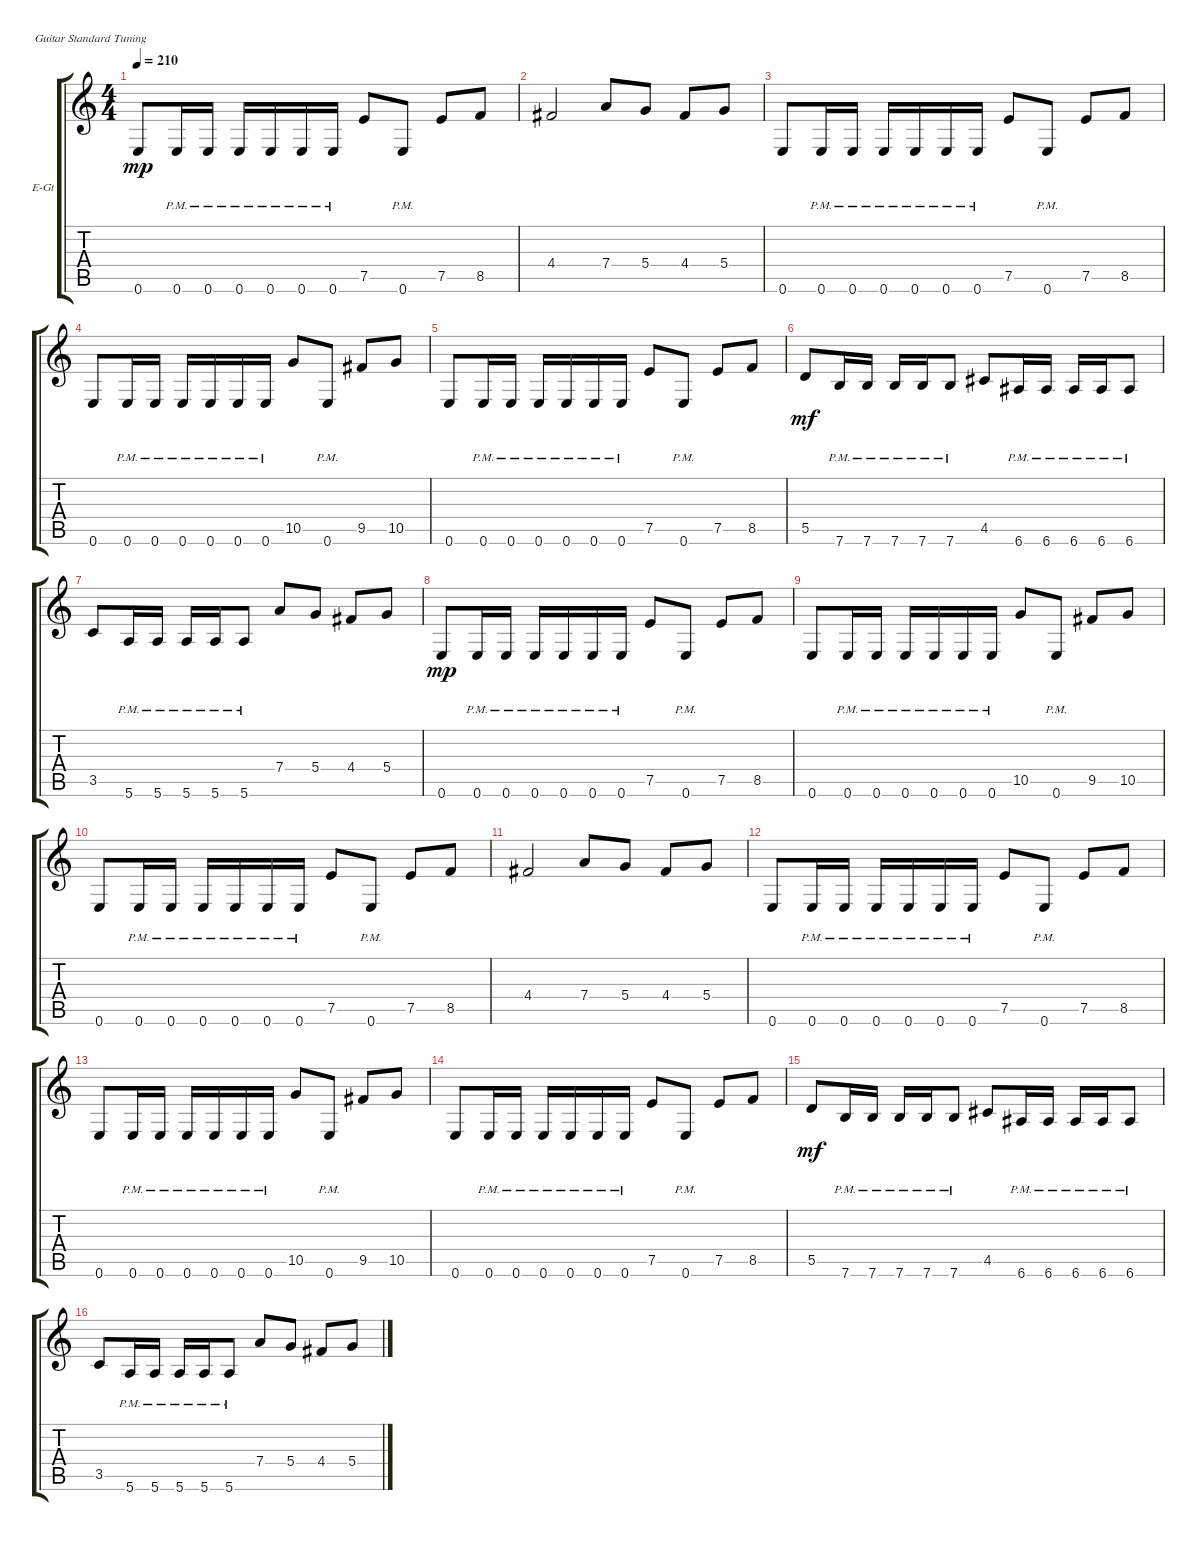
\bracketExtendMode groupsimilarinstruments
\firstSystemTrackNameOrientation horizontal
\otherSystemsTrackNameOrientation horizontal
\track ("Electric Guitar 2" "E-Gt") {instrument distortionguitar}
\staff {score tabs}
\tuning (E4 B3 G3 D3 A2 E2)
\ts (4 4)
\tempo 210
\clef g2
\ks c
0.6.8{lyrics (0 "") lyrics (1 "") lyrics (2 "") lyrics (3 "") lyrics (4 "") dy mp} 0.6{pm}.16{lyrics (0 "") lyrics (1 "") lyrics (2 "") lyrics (3 "") lyrics (4 "")} 0.6{pm}.16{lyrics (0 "") lyrics (1 "") lyrics (2 "") lyrics (3 "") lyrics (4 "")} 0.6{pm}.16 0.6{pm}.16 0.6{pm}.16 0.6{pm}.16 7.5.8 0.6{pm}.8 7.5.8 8.5.8 |
4.4.2{lyrics (0 "") lyrics (1 "") lyrics (2 "") lyrics (3 "") lyrics (4 "")} 7.4.8{lyrics (0 "") lyrics (1 "") lyrics (2 "") lyrics (3 "") lyrics (4 "")} 5.4.8{lyrics (0 "") lyrics (1 "") lyrics (2 "") lyrics (3 "") lyrics (4 "")} 4.4.8 5.4.8 |
0.6.8{lyrics (0 "") lyrics (1 "") lyrics (2 "") lyrics (3 "") lyrics (4 "")} 0.6{pm}.16{lyrics (0 "") lyrics (1 "") lyrics (2 "") lyrics (3 "") lyrics (4 "")} 0.6{pm}.16{lyrics (0 "") lyrics (1 "") lyrics (2 "") lyrics (3 "") lyrics (4 "")} 0.6{pm}.16 0.6{pm}.16 0.6{pm}.16 0.6{pm}.16 7.5.8 0.6{pm}.8 7.5.8 8.5.8 |
0.6.8{lyrics (0 "") lyrics (1 "") lyrics (2 "") lyrics (3 "") lyrics (4 "")} 0.6{pm}.16{lyrics (0 "") lyrics (1 "") lyrics (2 "") lyrics (3 "") lyrics (4 "")} 0.6{pm}.16{lyrics (0 "") lyrics (1 "") lyrics (2 "") lyrics (3 "") lyrics (4 "")} 0.6{pm}.16 0.6{pm}.16 0.6{pm}.16 0.6{pm}.16 10.5.8 0.6{pm}.8 9.5.8 10.5.8 |
0.6.8{lyrics (0 "") lyrics (1 "") lyrics (2 "") lyrics (3 "") lyrics (4 "")} 0.6{pm}.16{lyrics (0 "") lyrics (1 "") lyrics (2 "") lyrics (3 "") lyrics (4 "")} 0.6{pm}.16{lyrics (0 "") lyrics (1 "") lyrics (2 "") lyrics (3 "") lyrics (4 "")} 0.6{pm}.16 0.6{pm}.16 0.6{pm}.16 0.6{pm}.16 7.5.8 0.6{pm}.8 7.5.8 8.5.8 |
5.5.8{lyrics (0 "") lyrics (1 "") lyrics (2 "") lyrics (3 "") lyrics (4 "") dy mf} 7.6{pm}.16{lyrics (0 "") lyrics (1 "") lyrics (2 "") lyrics (3 "") lyrics (4 "")} 7.6{pm}.16{lyrics (0 "") lyrics (1 "") lyrics (2 "") lyrics (3 "") lyrics (4 "")} 7.6{pm}.16 7.6{pm}.16 7.6{pm}.8 4.5.8 6.6{pm}.16 6.6{pm}.16 6.6{pm}.16 6.6{pm}.16 6.6{pm}.8 |
3.5.8{lyrics (0 "") lyrics (1 "") lyrics (2 "") lyrics (3 "") lyrics (4 "")} 5.6{pm}.16{lyrics (0 "") lyrics (1 "") lyrics (2 "") lyrics (3 "") lyrics (4 "")} 5.6{pm}.16{lyrics (0 "") lyrics (1 "") lyrics (2 "") lyrics (3 "") lyrics (4 "")} 5.6{pm}.16 5.6{pm}.16 5.6{pm}.8 7.4.8 5.4.8 4.4.8 5.4.8 |
0.6.8{lyrics (0 "") lyrics (1 "") lyrics (2 "") lyrics (3 "") lyrics (4 "") dy mp} 0.6{pm}.16{lyrics (0 "") lyrics (1 "") lyrics (2 "") lyrics (3 "") lyrics (4 "")} 0.6{pm}.16{lyrics (0 "") lyrics (1 "") lyrics (2 "") lyrics (3 "") lyrics (4 "")} 0.6{pm}.16 0.6{pm}.16 0.6{pm}.16 0.6{pm}.16 7.5.8 0.6{pm}.8 7.5.8 8.5.8 |
0.6.8{lyrics (0 "") lyrics (1 "") lyrics (2 "") lyrics (3 "") lyrics (4 "")} 0.6{pm}.16{lyrics (0 "") lyrics (1 "") lyrics (2 "") lyrics (3 "") lyrics (4 "")} 0.6{pm}.16{lyrics (0 "") lyrics (1 "") lyrics (2 "") lyrics (3 "") lyrics (4 "")} 0.6{pm}.16 0.6{pm}.16 0.6{pm}.16 0.6{pm}.16 10.5.8 0.6{pm}.8 9.5.8 10.5.8 |
0.6.8{lyrics (0 "") lyrics (1 "") lyrics (2 "") lyrics (3 "") lyrics (4 "")} 0.6{pm}.16{lyrics (0 "") lyrics (1 "") lyrics (2 "") lyrics (3 "") lyrics (4 "")} 0.6{pm}.16{lyrics (0 "") lyrics (1 "") lyrics (2 "") lyrics (3 "") lyrics (4 "")} 0.6{pm}.16 0.6{pm}.16 0.6{pm}.16 0.6{pm}.16 7.5.8 0.6{pm}.8 7.5.8 8.5.8 |
4.4.2{lyrics (0 "") lyrics (1 "") lyrics (2 "") lyrics (3 "") lyrics (4 "")} 7.4.8{lyrics (0 "") lyrics (1 "") lyrics (2 "") lyrics (3 "") lyrics (4 "")} 5.4.8{lyrics (0 "") lyrics (1 "") lyrics (2 "") lyrics (3 "") lyrics (4 "")} 4.4.8 5.4.8 |
0.6.8{lyrics (0 "") lyrics (1 "") lyrics (2 "") lyrics (3 "") lyrics (4 "")} 0.6{pm}.16{lyrics (0 "") lyrics (1 "") lyrics (2 "") lyrics (3 "") lyrics (4 "")} 0.6{pm}.16{lyrics (0 "") lyrics (1 "") lyrics (2 "") lyrics (3 "") lyrics (4 "")} 0.6{pm}.16 0.6{pm}.16 0.6{pm}.16 0.6{pm}.16 7.5.8 0.6{pm}.8 7.5.8 8.5.8 |
0.6.8{lyrics (0 "") lyrics (1 "") lyrics (2 "") lyrics (3 "") lyrics (4 "")} 0.6{pm}.16{lyrics (0 "") lyrics (1 "") lyrics (2 "") lyrics (3 "") lyrics (4 "")} 0.6{pm}.16{lyrics (0 "") lyrics (1 "") lyrics (2 "") lyrics (3 "") lyrics (4 "")} 0.6{pm}.16 0.6{pm}.16 0.6{pm}.16 0.6{pm}.16 10.5.8 0.6{pm}.8 9.5.8 10.5.8 |
0.6.8{lyrics (0 "") lyrics (1 "") lyrics (2 "") lyrics (3 "") lyrics (4 "")} 0.6{pm}.16{lyrics (0 "") lyrics (1 "") lyrics (2 "") lyrics (3 "") lyrics (4 "")} 0.6{pm}.16{lyrics (0 "") lyrics (1 "") lyrics (2 "") lyrics (3 "") lyrics (4 "")} 0.6{pm}.16 0.6{pm}.16 0.6{pm}.16 0.6{pm}.16 7.5.8 0.6{pm}.8 7.5.8 8.5.8 |
5.5.8{lyrics (0 "") lyrics (1 "") lyrics (2 "") lyrics (3 "") lyrics (4 "") dy mf} 7.6{pm}.16{lyrics (0 "") lyrics (1 "") lyrics (2 "") lyrics (3 "") lyrics (4 "")} 7.6{pm}.16{lyrics (0 "") lyrics (1 "") lyrics (2 "") lyrics (3 "") lyrics (4 "")} 7.6{pm}.16 7.6{pm}.16 7.6{pm}.8 4.5.8 6.6{pm}.16 6.6{pm}.16 6.6{pm}.16 6.6{pm}.16 6.6{pm}.8 |
3.5.8{lyrics (0 "") lyrics (1 "") lyrics (2 "") lyrics (3 "") lyrics (4 "")} 5.6{pm}.16{lyrics (0 "") lyrics (1 "") lyrics (2 "") lyrics (3 "") lyrics (4 "")} 5.6{pm}.16{lyrics (0 "") lyrics (1 "") lyrics (2 "") lyrics (3 "") lyrics (4 "")} 5.6{pm}.16 5.6{pm}.16 5.6{pm}.8 7.4.8 5.4.8 4.4.8 5.4.8
